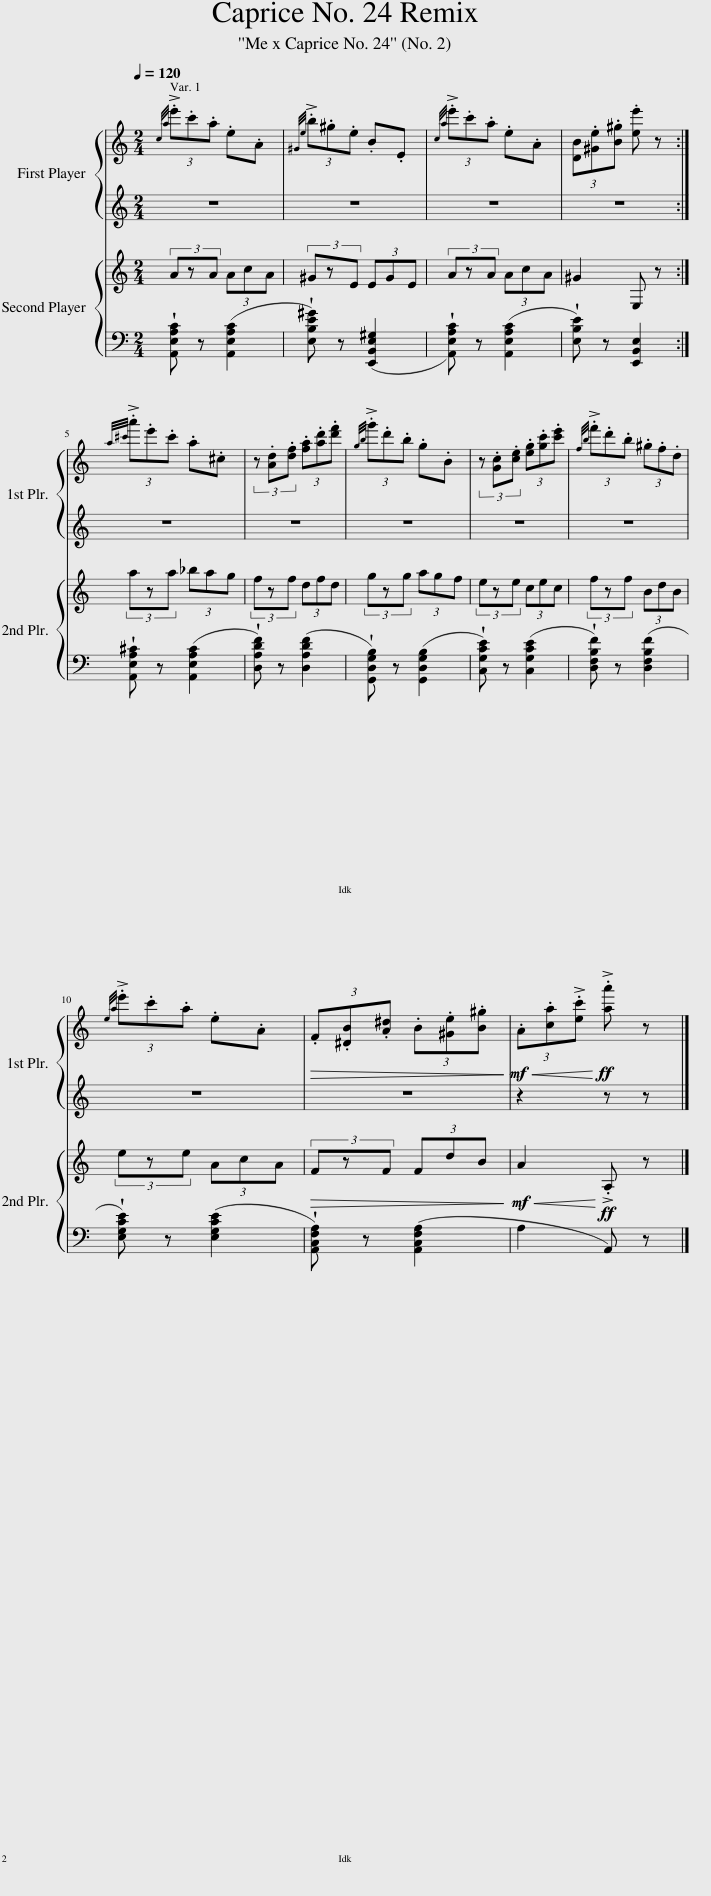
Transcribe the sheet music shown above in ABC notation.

X:1
%%score 1 { 2 | 3 }
L:1/8
Q:1/4=120
M:2/4
I:linebreak $
K:C
V:1 treble
V:2 treble
V:3 bass
V:1
{ca} (3!>!.e'.c'.a .e.A |{^Ge} (3!>!.b.^g.e .B.E |{ca} (3!>!.e'.c'.a .e.A | (3[DB].[^Ge].[B^g] .[ee'] z :|${a^c'} (3!>!.a'.e'.c' .a.^c | %5
 (3z .[Ad].[df] (3.[fa].[ad'].[d'f'] |{gb} (3!>!.g'.d'.b .g.B | (3z .[Gc].[ce] (3.[eg].[gc'].[c'e'] |{fb} (3!>!.f'.d'.b (3.^g.f.d |${ea} (3!>!.e'.c'.a .e.A | %10
!>(! (3.F.[^DB].[A^d] (3.B.[^Ge].[B^g]!>)! |!mf!!<(! (3.A.[ca]!>!.[ec']!<)!!ff! !>!.[aa'] z |] %12
V:2
 (3AzA (3AcA | (3^GzE (3EGE | (3AzA (3AcA | ^G2 E, z :|$ (3aza (3_bag | %5
 (3fzf (3dfd | (3gzg (3agf | (3eze (3cec | (3fzf (3BdB |$ (3eze (3AcA | %10
!>(! (3FzF (3FdB!>)! |!mf!!<(! A2!ff! !>!.A, z!<)! |] %12
V:3
 !wedge![A,,E,A,C] z ([A,,E,A,C]2 | !wedge![E,B,E^G]) z ([E,,B,,E,^G,]2 | !wedge![A,,E,A,C]) z ([A,,E,A,C]2 | !wedge![E,B,E]) z [E,,B,,E,]2 :|$ !wedge![A,,E,A,^C] z ([A,,E,A,C]2 | %5
 !wedge![D,A,DF]) z ([D,A,DF]2 | !wedge![G,,D,G,B,]) z ([G,,D,G,B,]2 | !wedge![C,G,CE]) z ([C,G,CE]2 | !wedge![D,F,B,F]) z ([D,F,B,F]2 |$ !wedge![E,G,CE]) z ([E,G,CE]2 | %10
 !wedge![A,,C,F,A,]) z ([A,,C,F,A,]2 | A,2 A,,) z |] %12
